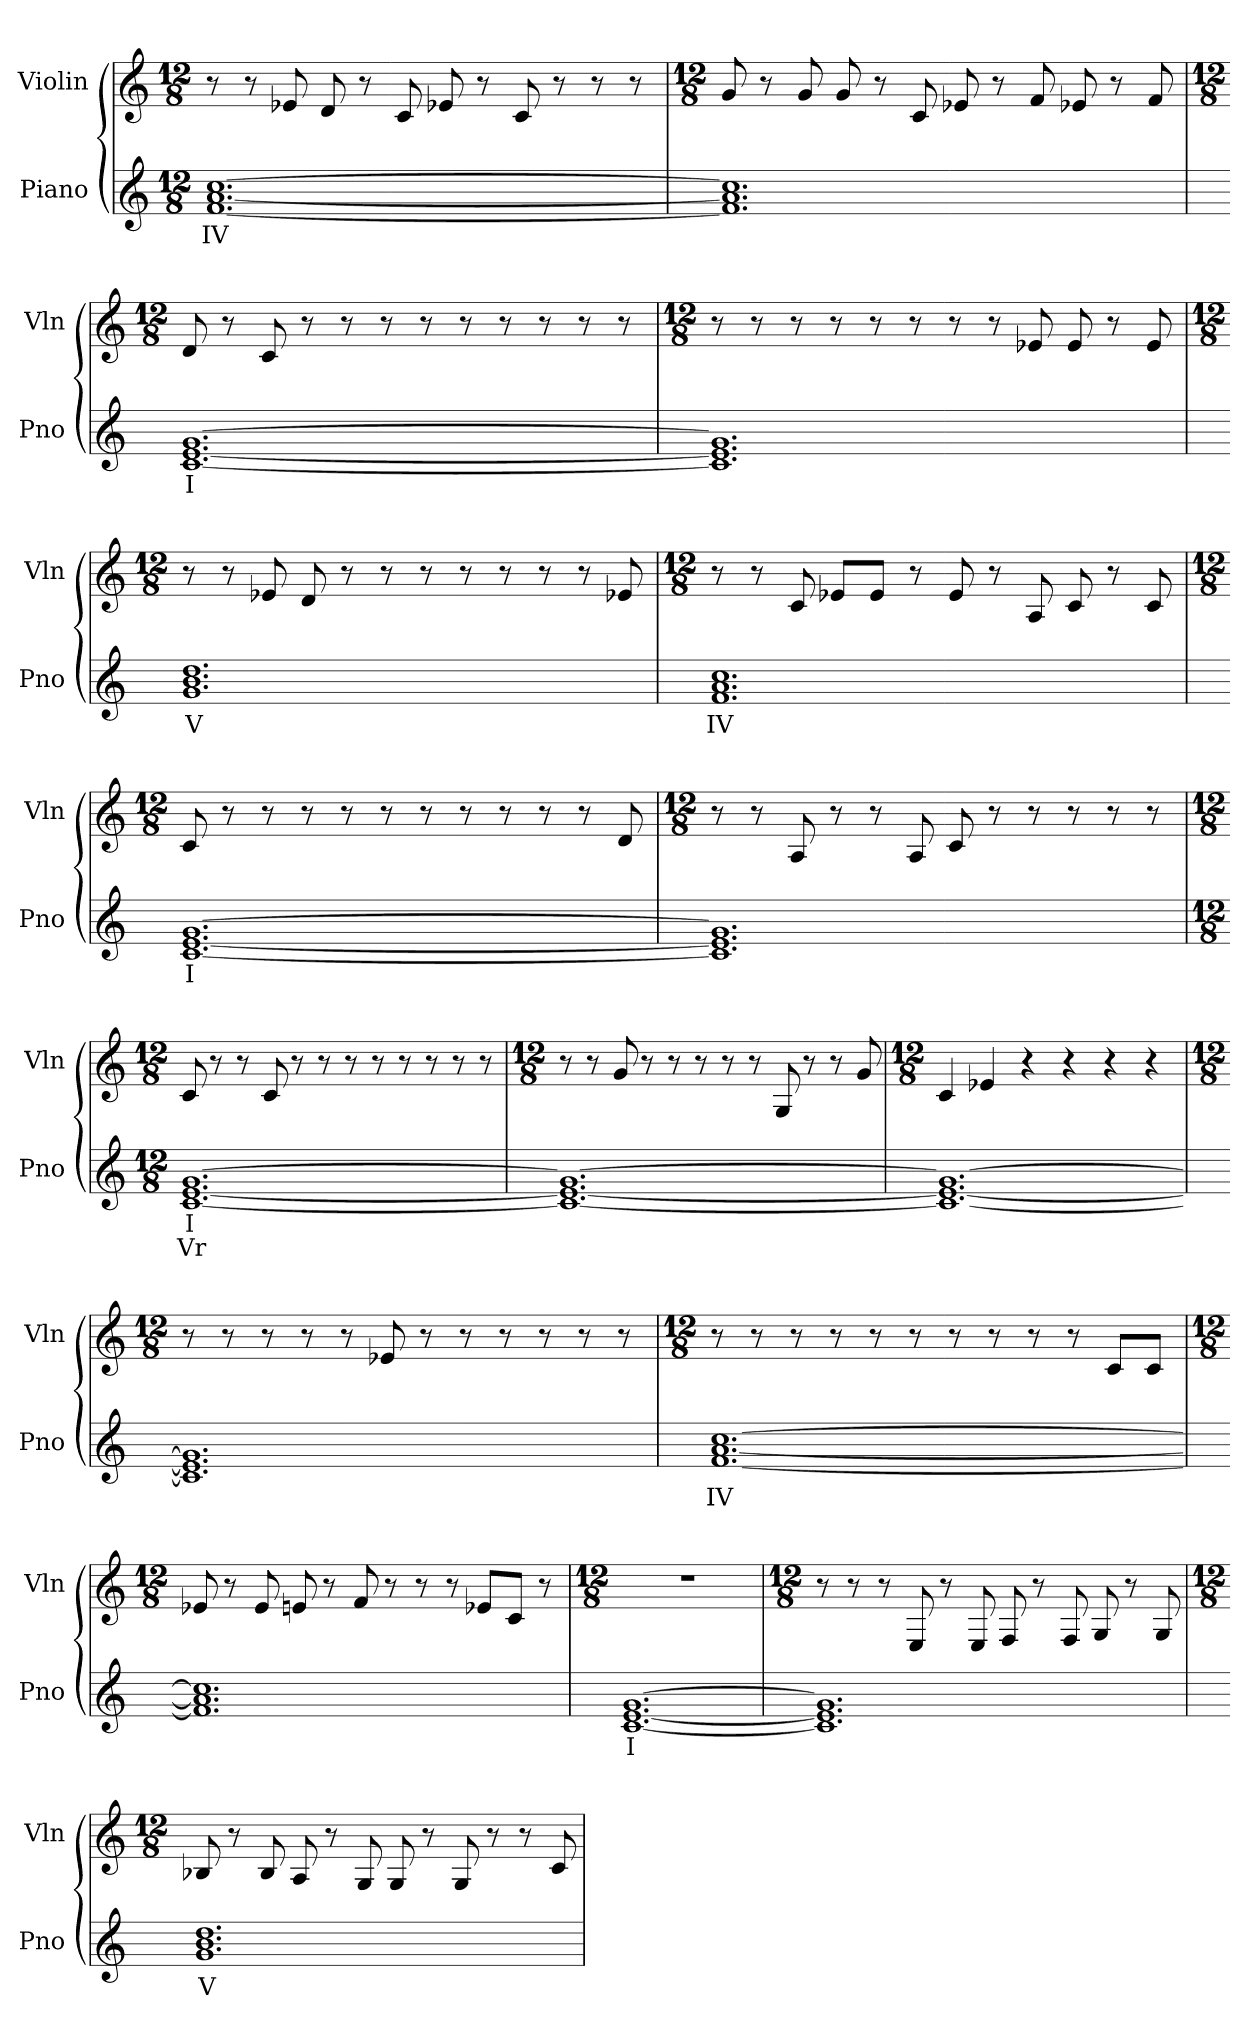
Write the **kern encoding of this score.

**kern	**text	**text	**kern
*part2	*part2	*part2	*part1
*staff2	*staff2	*staff2	*staff1
*I"Piano	*	*	*I"Violin
*I'Pno	*	*	*I'Vln
*k[]	*	*	*
*C:	*	*	*
*M12/8	*	*	*M12/8
=	=	=	=
[1.f [1.a [1.cc	IV	.	8r
.	.	.	8r
.	.	.	8e-X
.	.	.	8d
.	.	.	8r
.	.	.	8c
.	.	.	8e-X
.	.	.	8r
.	.	.	8c
.	.	.	8r
.	.	.	8r
.	.	.	8r
=	=	=	=
*k[]	*	*	*
*C:	*	*	*
*	*	*	*M12/8
1.f] 1.a] 1.cc]	.	.	8g
.	.	.	8r
.	.	.	8g
.	.	.	8g
.	.	.	8r
.	.	.	8c
.	.	.	8e-X
.	.	.	8r
.	.	.	8f
.	.	.	8e-X
.	.	.	8r
.	.	.	8f
=	=	=	=
*k[]	*	*	*
*C:	*	*	*
*	*	*	*M12/8
[1.c [1.e [1.g	I	.	8d
.	.	.	8r
.	.	.	8c
.	.	.	8r
.	.	.	8r
.	.	.	8r
.	.	.	8r
.	.	.	8r
.	.	.	8r
.	.	.	8r
.	.	.	8r
.	.	.	8r
=	=	=	=
*k[]	*	*	*
*C:	*	*	*
*	*	*	*M12/8
1.c] 1.e] 1.g]	.	.	8r
.	.	.	8r
.	.	.	8r
.	.	.	8r
.	.	.	8r
.	.	.	8r
.	.	.	8r
.	.	.	8r
.	.	.	8e-X
.	.	.	8e-
.	.	.	8r
.	.	.	8e-
=	=	=	=
*k[]	*	*	*
*C:	*	*	*
*	*	*	*M12/8
1.g 1.b 1.dd	V	.	8r
.	.	.	8r
.	.	.	8e-X
.	.	.	8d
.	.	.	8r
.	.	.	8r
.	.	.	8r
.	.	.	8r
.	.	.	8r
.	.	.	8r
.	.	.	8r
.	.	.	8e-X
=	=	=	=
*k[]	*	*	*
*C:	*	*	*
*	*	*	*M12/8
1.f 1.a 1.cc	IV	.	8r
.	.	.	8r
.	.	.	8c
.	.	.	8e-XL
.	.	.	8e-J
.	.	.	8r
.	.	.	8e-
.	.	.	8r
.	.	.	8A
.	.	.	8c
.	.	.	8r
.	.	.	8c
=	=	=	=
*k[]	*	*	*
*C:	*	*	*
*	*	*	*M12/8
[1.c [1.e [1.g	I	.	8c
.	.	.	8r
.	.	.	8r
.	.	.	8r
.	.	.	8r
.	.	.	8r
.	.	.	8r
.	.	.	8r
.	.	.	8r
.	.	.	8r
.	.	.	8r
.	.	.	8d
=	=	=	=
*k[]	*	*	*
*C:	*	*	*
*	*	*	*M12/8
1.c] 1.e] 1.g]	.	.	8r
.	.	.	8r
.	.	.	8A
.	.	.	8r
.	.	.	8r
.	.	.	8A
.	.	.	8c
.	.	.	8r
.	.	.	8r
.	.	.	8r
.	.	.	8r
.	.	.	8r
=	=	=	=
*k[]	*	*	*
*C:	*	*	*
*M12/8	*	*	*M12/8
[1.c [1.e [1.g	I	Vr	8c
.	.	.	8r
.	.	.	8r
.	.	.	8c
.	.	.	8r
.	.	.	8r
.	.	.	8r
.	.	.	8r
.	.	.	8r
.	.	.	8r
.	.	.	8r
.	.	.	8r
=	=	=	=
*k[]	*	*	*
*C:	*	*	*
*	*	*	*M12/8
1.c_ 1.e_ 1.g_	.	.	8r
.	.	.	8r
.	.	.	8g
.	.	.	8r
.	.	.	8r
.	.	.	8r
.	.	.	8r
.	.	.	8r
.	.	.	8G
.	.	.	8r
.	.	.	8r
.	.	.	8g
=	=	=	=
*k[]	*	*	*
*C:	*	*	*
*	*	*	*M12/8
1.c_ 1.e_ 1.g_	.	.	4c
.	.	.	4e-X
.	.	.	4r
.	.	.	4r
.	.	.	4r
.	.	.	4r
=	=	=	=
*k[]	*	*	*
*C:	*	*	*
*	*	*	*M12/8
1.c] 1.e] 1.g]	.	.	8r
.	.	.	8r
.	.	.	8r
.	.	.	8r
.	.	.	8r
.	.	.	8e-X
.	.	.	8r
.	.	.	8r
.	.	.	8r
.	.	.	8r
.	.	.	8r
.	.	.	8r
=	=	=	=
*k[]	*	*	*
*C:	*	*	*
*	*	*	*M12/8
[1.f [1.a [1.cc	IV	.	8r
.	.	.	8r
.	.	.	8r
.	.	.	8r
.	.	.	8r
.	.	.	8r
.	.	.	8r
.	.	.	8r
.	.	.	8r
.	.	.	8r
.	.	.	8cL
.	.	.	8cJ
=	=	=	=
*k[]	*	*	*
*C:	*	*	*
*	*	*	*M12/8
1.f] 1.a] 1.cc]	.	.	8e-X
.	.	.	8r
.	.	.	8e-
.	.	.	8en
.	.	.	8r
.	.	.	8f
.	.	.	8r
.	.	.	8r
.	.	.	8r
.	.	.	8e-XL
.	.	.	8cJ
.	.	.	8r
=	=	=	=
*k[]	*	*	*
*C:	*	*	*
*	*	*	*M12/8
[1.c [1.e [1.g	I	.	1.r
=	=	=	=
*k[]	*	*	*
*C:	*	*	*
*	*	*	*M12/8
1.c] 1.e] 1.g]	.	.	8r
.	.	.	8r
.	.	.	8r
.	.	.	8E
.	.	.	8r
.	.	.	8E
.	.	.	8F
.	.	.	8r
.	.	.	8F
.	.	.	8G
.	.	.	8r
.	.	.	8G
=	=	=	=
*k[]	*	*	*
*C:	*	*	*
*	*	*	*M12/8
1.g 1.b 1.dd	V	.	8B-X
.	.	.	8r
.	.	.	8B-
.	.	.	8A
.	.	.	8r
.	.	.	8G
.	.	.	8G
.	.	.	8r
.	.	.	8G
.	.	.	8r
.	.	.	8r
.	.	.	8c
=	=	=	=
*-	*-	*-	*-
